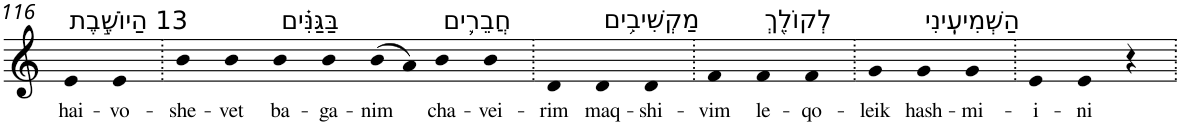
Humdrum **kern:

**kern	**text
*part1	*part1
*staff1	*staff1
*I"Piano	*
*I'Pno	*
!!LO:PB:g=z
*clefG2	*
*k[]	*
=116	=116
!LO:TX:a:t=13 הַיוֹשֶׁ֣בֶת	!
!	!LO:LY:b
4e	hai-
!	!LO:LY:b
4e	-vo-
=117.	=117.
!	!LO:LY:b
4b	-she-
!	!LO:LY:b
4b	-vet
!LO:TX:a:t=בַּגַּנִּ֗ים	!
!	!LO:LY:b
4b	ba-
!	!LO:LY:b
4b	-ga-
!	!LO:LY:b
(>8b	-nim
8a)	.
!LO:TX:a:t=חֲבֵרִ֛ים	!
!	!LO:LY:b
4b	cha-
!	!LO:LY:b
4b	-vei-
=118.	=118.
!	!LO:LY:b
4d	-rim
!LO:TX:a:t=מַקְשִׁיבִ֥ים	!
!	!LO:LY:b
4d	maq-
!	!LO:LY:b
4d	-shi-
=119.	=119.
!	!LO:LY:b
4f	-vim
!LO:TX:a:t=לְקוֹלֵ֖ךְ	!
!	!LO:LY:b
4f	le-
!	!LO:LY:b
4f	-qo-
=120.	=120.
!	!LO:LY:b
4g	-leik
!LO:TX:a:t=הַשְׁמִיעִֽינִי	!
!	!LO:LY:b
4g	hash-
!	!LO:LY:b
4g	-mi-
=121.	=121.
!	!LO:LY:b
4e	-i-
!	!LO:LY:b
4e	-ni
4r	.
=.	=.
*-	*-
